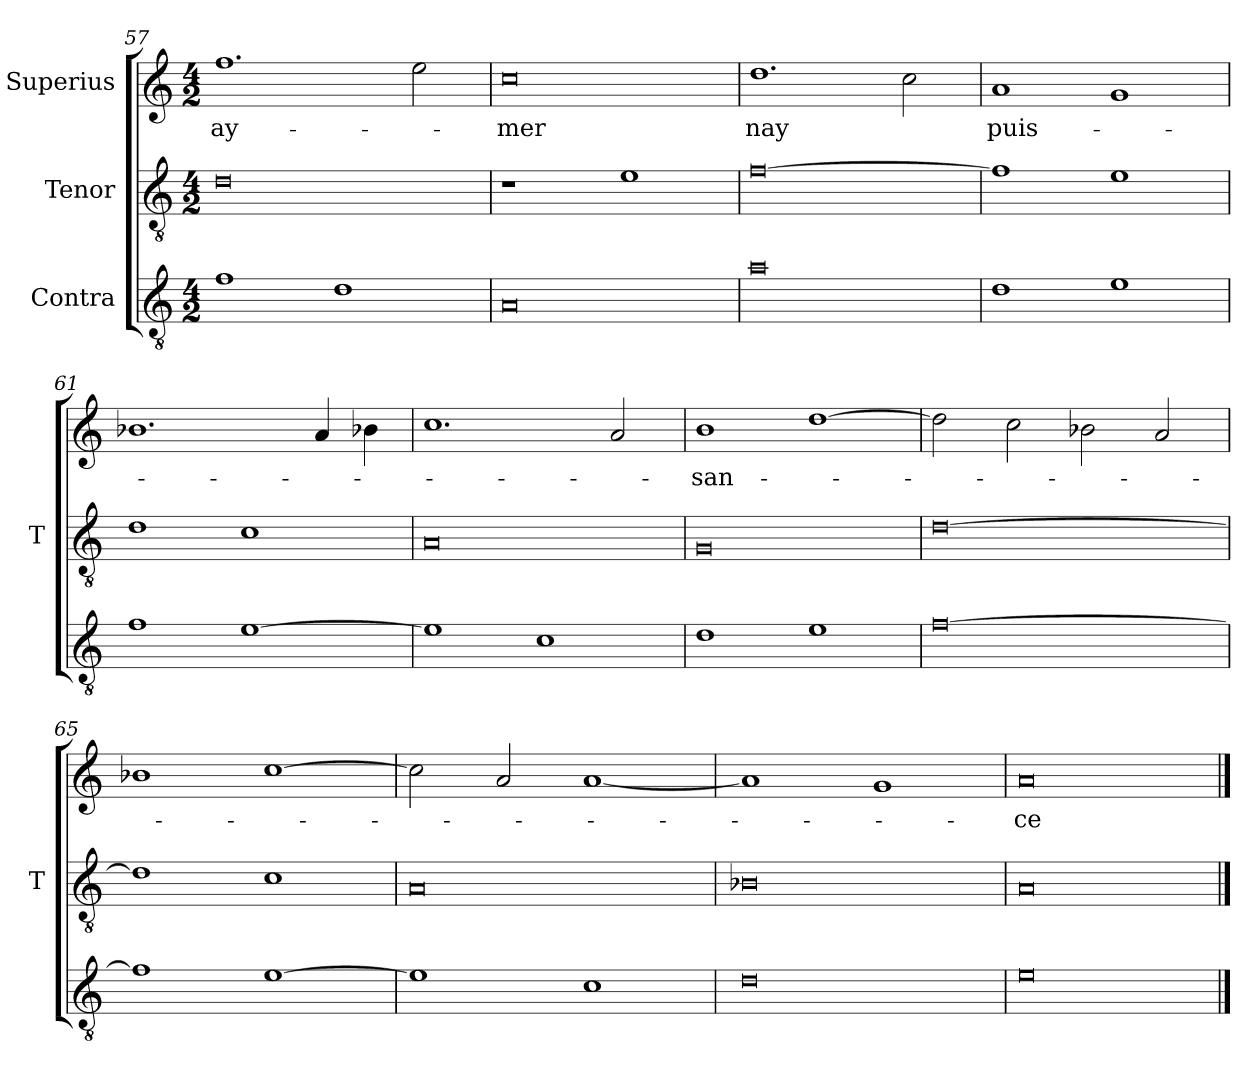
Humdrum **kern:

**kern	**kern	**kern	**text
*part3	*part2	*part1	*part1
*staff3	*staff2	*staff1	*staff1
*I"Contra	*I"Tenor	*I"Superius	*
*	*I'T	*	*
*clefGv2	*clefGv2	*clefG2	*
*M4/2	*M4/2	*M4/2	*
=57	=57	=57	=57
1f	0d	1.ff	ay-
1d	.	.	.
.	.	2ee	.
=58	=58	=58	=58
0A	1r	0cc	-mer
.	1e	.	.
=59	=59	=59	=59
0a	[0f	1.dd	-nay
.	.	2cc	.
=60	=60	=60	=60
1d	1f]	1a	puis-
1e	1e	1g	.
=61	=61	=61	=61
1f	1d	1.b-X	.
[1e	1c	.	.
.	.	4a	.
.	.	4b-X	.
=62	=62	=62	=62
1e]	0A	1.cc	.
1c	.	.	.
.	.	2a	.
=63	=63	=63	=63
1d	0G	1b	-san-
1e	.	[1dd	.
=64	=64	=64	=64
[0f	[0d	2dd]	.
.	.	2cc	.
.	.	2b-X	.
.	.	2a	.
=65	=65	=65	=65
1f]	1d]	1b-X	.
[1e	1c	[1cc	.
=66	=66	=66	=66
1e]	0A	2cc]	.
.	.	2a	.
1c	.	[1a	.
=67	=67	=67	=67
0d	0B-X	1a]	.
.	.	1g	.
=68	=68	=68	=68
0e	0A	0a	-ce
==	==	==	==
*-	*-	*-	*-
